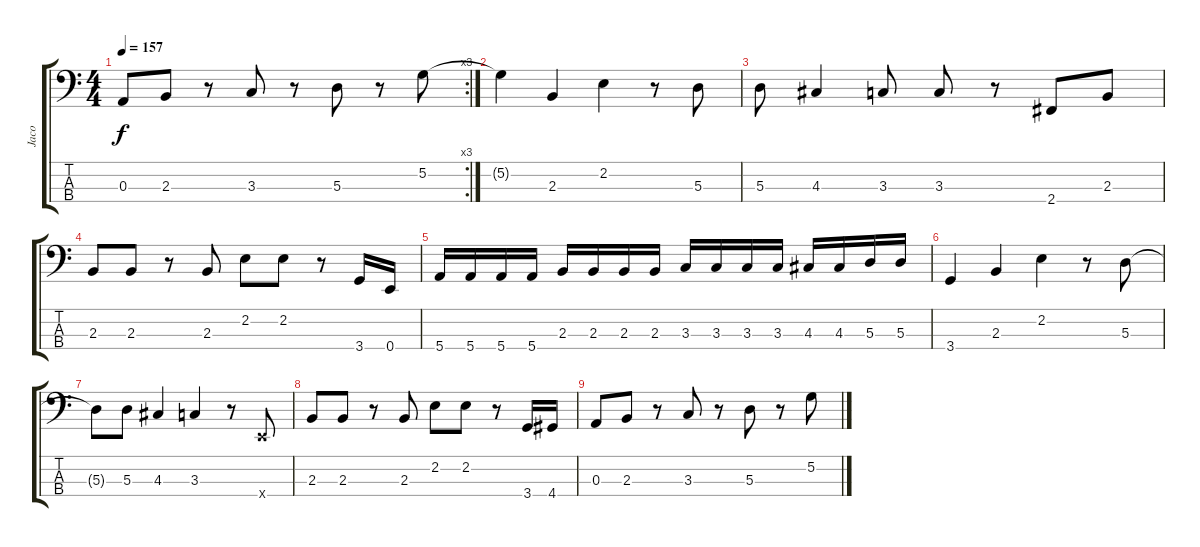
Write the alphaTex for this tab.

\track ("Jaco" "Jaco") {instrument fretlessbass}
\staff {score tabs}
\tuning (G2 D2 A1 E1) {hide}
\rc 3
\ts (4 4)
\tempo 157
\clef f4
\ks c
0.3.8{dy f} 2.3.8 r.8 3.3.8 r.8 5.3.8 r.8 5.2.8 |
5.2{t}.4 2.3.4 2.2.4 r.8 5.3.8 |
5.3.8 4.3.4 3.3.8 3.3.8 r.8 2.4.8 2.3.8 |
2.3.8 2.3.8 r.8 2.3.8 2.2.8 2.2.8 r.8 3.4.16 0.4.16 |
5.4.16 5.4.16 5.4.16 5.4.16 2.3.16 2.3.16 2.3.16 2.3.16 3.3.16 3.3.16 3.3.16 3.3.16 4.3.16 4.3.16 5.3.16 5.3.16 |
3.4.4 2.3.4 2.2.4 r.8 5.3.8 |
5.3{t}.8 5.3.8 4.3.4 3.3.4 r.8 0.4{x}.8 |
2.3.8 2.3.8 r.8 2.3.8 2.2.8 2.2.8 r.8 3.4.16 4.4.16 |
0.3.8 2.3.8 r.8 3.3.8 r.8 5.3.8 r.8 5.2.8
